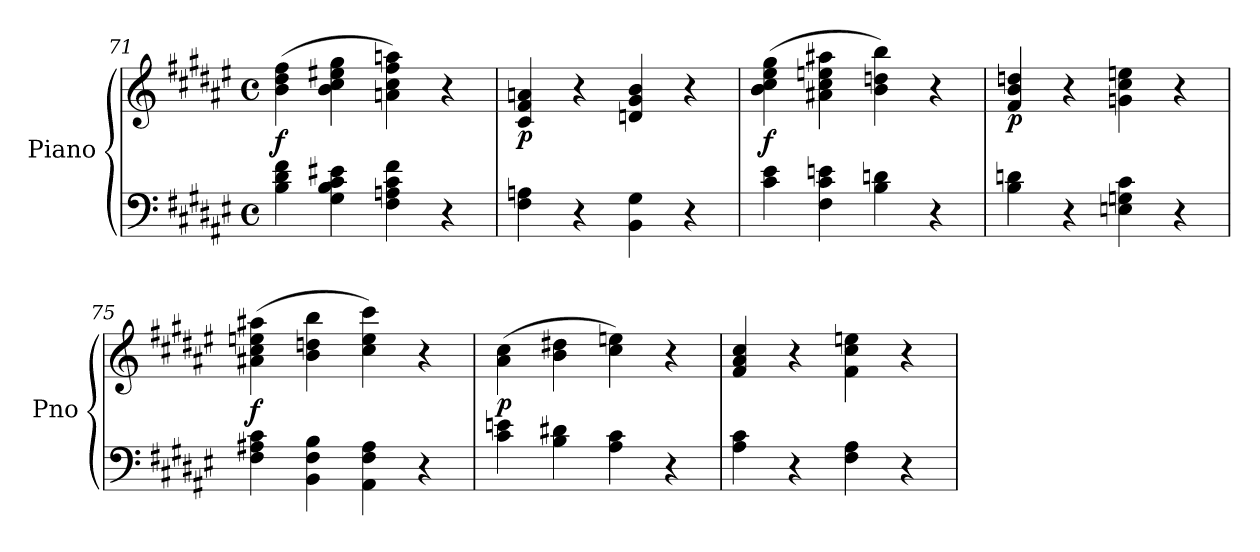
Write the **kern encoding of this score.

**kern	**kern	**dynam
*part1	*part1	*part1
*staff2	*staff1	*staff1/2
*I"Piano	*	*
*I'Pno	*	*
*clefF4	*clefG2	*
*k[f#c#g#d#a#e#]	*k[f#c#g#d#a#e#]	*
*M4/4	*M4/4	*
*met(c)	*met(c)	*
=71	=71	=71
!	!	!LO:DY:b
4B\ 4d#\ 4f#\	(>4b\ 4dd#\ 4ff#\	f
4G#\ 4B\ 4c#\ 4e#X\	4b\ 4cc#\ 4ee#X\ 4gg#\	.
4F#\ 4An\ 4c#\ 4f#\	4an\ 4cc#\ 4ff#\ 4aan\)	.
4r	4r	.
=72	=72	=72
!	!	!LO:DY:b
4F#\ 4An\	4c#/ 4f#/ 4an/	p
4r	4r	.
4BB\ 4G#\	4dn/ 4g#/ 4b/	.
4r	4r	.
=73	=73	=73
!	!	!LO:DY:b
4c#\ 4e#\	(>4b\ 4cc#\ 4ee#\ 4gg#\	f
4F#\ 4c#\ 4en\	4a#X\ 4cc#\ 4een\ 4aa#X\	.
4B\ 4dn\	4b\ 4ddn\ 4bb\)	.
4r	4r	.
=74	=74	=74
!	!	!LO:DY:b
4B\ 4dn\	4f#/ 4b/ 4ddn/	p
4r	4r	.
4En\ 4Gn\ 4c#\	4gn\ 4cc#\ 4een\	.
4r	4r	.
!!LO:LB:g=z
=75	=75	=75
!	!	!LO:DY:b
4F#\ 4A#X\ 4c#\	(>4a#X\ 4cc#\ 4een\ 4aa#X\	f
4BB\ 4F#\ 4B\	4b\ 4ddn\ 4bb\	.
4AA#\ 4F#\ 4A#\	4cc#\ 4ee\ 4ccc#\)	.
4r	4r	.
!!LO:LB:g=z
=76	=76	=76
!	!	!LO:DY:b
4c#\ 4en\	(>4a#\ 4cc#\	p
4B\ 4d#X\	4b\ 4dd#X\	.
4A#\ 4c#\	4cc#\ 4een\)	.
4r	4r	.
=77	=77	=77
4A#\ 4c#\	4f#/ 4a#/ 4cc#/	.
4r	4r	.
4F#\ 4A#\	4f#\ 4cc#\ 4een\	.
4r	4r	.
=	=	=
*-	*-	*-
